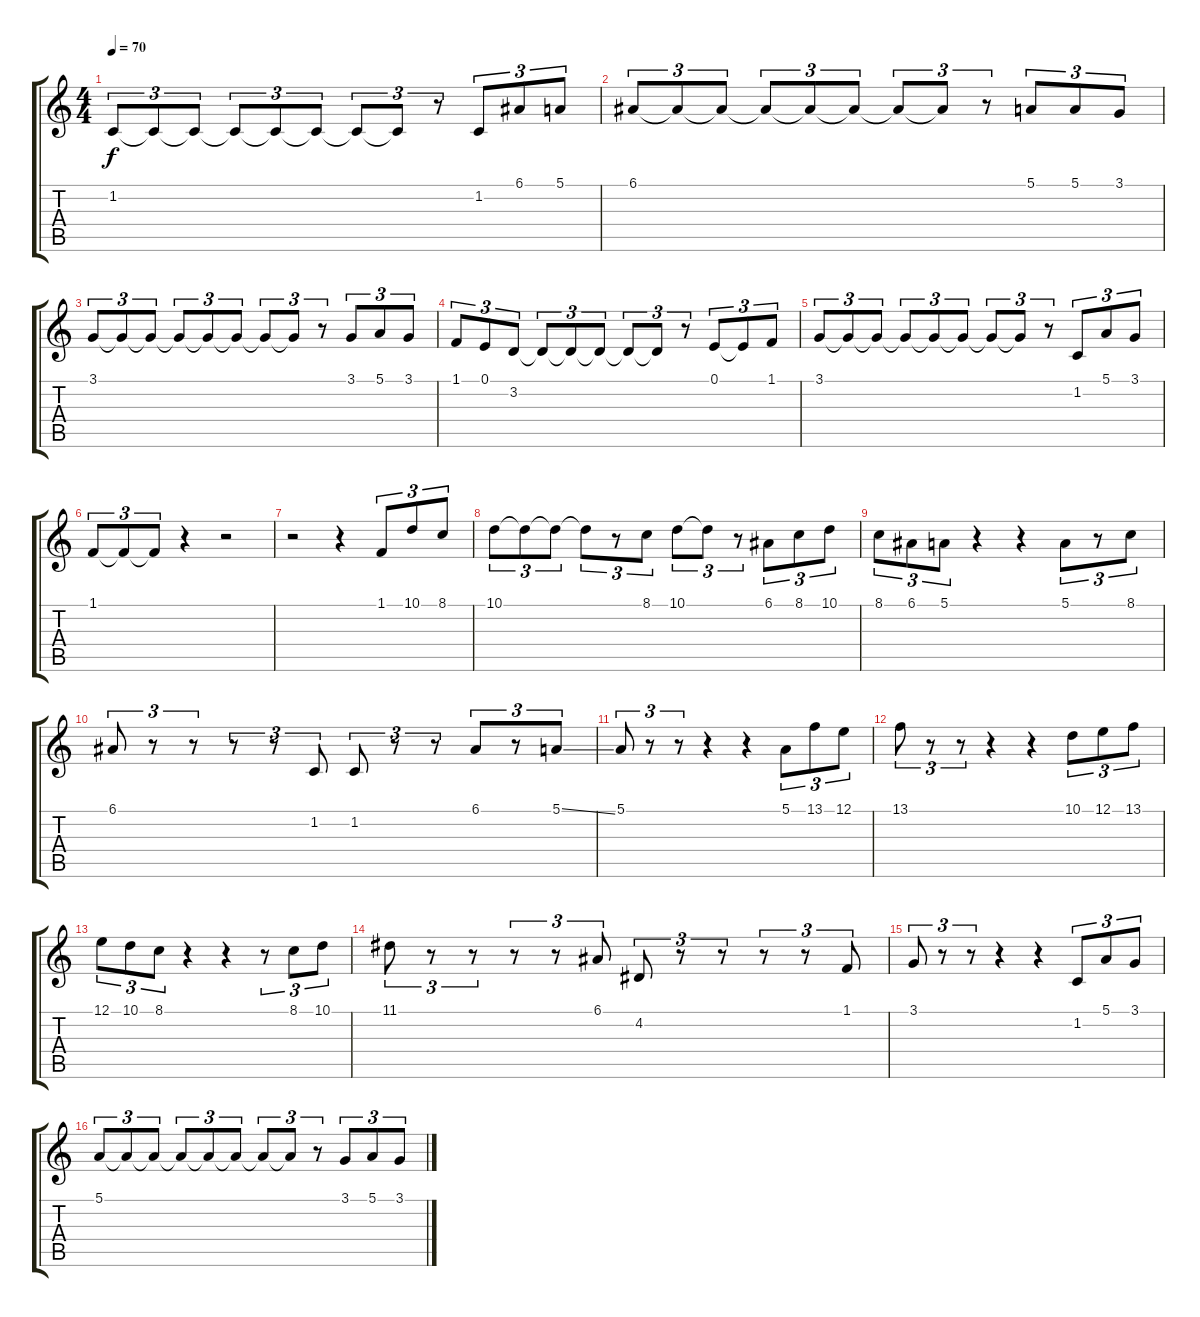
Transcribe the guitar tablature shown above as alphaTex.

\track "" {instrument acousticgrandpiano}
\staff {score tabs}
\tuning (E4 B3 G3 D3 A2 E2) {hide}
\ts (4 4)
\tempo 70
\clef g2
\ks c
1.2.8{tu (3 2) dy f} 1.2{t}.8{tu (3 2)} 1.2{t}.8{tu (3 2)} 1.2{t}.8{tu (3 2)} 1.2{t}.8{tu (3 2)} 1.2{t}.8{tu (3 2)} 1.2{t}.8{tu (3 2)} 1.2{t}.8{tu (3 2)} r.8{tu (3 2)} 1.2.8{tu (3 2)} 6.1.8{tu (3 2)} 5.1.8{tu (3 2)} |
6.1.8{tu (3 2)} 6.1{t}.8{tu (3 2)} 6.1{t}.8{tu (3 2)} 6.1{t}.8{tu (3 2)} 6.1{t}.8{tu (3 2)} 6.1{t}.8{tu (3 2)} 6.1{t}.8{tu (3 2)} 6.1{t}.8{tu (3 2)} r.8{tu (3 2)} 5.1.8{tu (3 2)} 5.1.8{tu (3 2)} 3.1.8{tu (3 2)} |
3.1.8{tu (3 2)} 3.1{t}.8{tu (3 2)} 3.1{t}.8{tu (3 2)} 3.1{t}.8{tu (3 2)} 3.1{t}.8{tu (3 2)} 3.1{t}.8{tu (3 2)} 3.1{t}.8{tu (3 2)} 3.1{t}.8{tu (3 2)} r.8{tu (3 2)} 3.1.8{tu (3 2)} 5.1.8{tu (3 2)} 3.1.8{tu (3 2)} |
1.1.8{tu (3 2)} 0.1.8{tu (3 2)} 3.2.8{tu (3 2)} 3.2{t}.8{tu (3 2)} 3.2{t}.8{tu (3 2)} 3.2{t}.8{tu (3 2)} 3.2{t}.8{tu (3 2)} 3.2{t}.8{tu (3 2)} r.8{tu (3 2)} 0.1.8{tu (3 2)} 0.1{t}.8{tu (3 2)} 1.1.8{tu (3 2)} |
3.1.8{tu (3 2)} 3.1{t}.8{tu (3 2)} 3.1{t}.8{tu (3 2)} 3.1{t}.8{tu (3 2)} 3.1{t}.8{tu (3 2)} 3.1{t}.8{tu (3 2)} 3.1{t}.8{tu (3 2)} 3.1{t}.8{tu (3 2)} r.8{tu (3 2)} 1.2.8{tu (3 2)} 5.1.8{tu (3 2)} 3.1.8{tu (3 2)} |
1.1.8{tu (3 2)} 1.1{t}.8{tu (3 2)} 1.1{t}.8{tu (3 2)} r.4 r.2 |
r.2 r.4 1.1.8{tu (3 2)} 10.1.8{tu (3 2)} 8.1.8{tu (3 2)} |
10.1.8{tu (3 2)} 10.1{t}.8{tu (3 2)} 10.1{t}.8{tu (3 2)} 10.1{t}.8{tu (3 2)} r.8{tu (3 2)} 8.1.8{tu (3 2)} 10.1.8{tu (3 2)} 10.1{t}.8{tu (3 2)} r.8{tu (3 2)} 6.1.8{tu (3 2)} 8.1.8{tu (3 2)} 10.1.8{tu (3 2)} |
8.1.8{tu (3 2)} 6.1.8{tu (3 2)} 5.1.8{tu (3 2)} r.4 r.4 5.1.8{tu (3 2)} r.8{tu (3 2)} 8.1.8{tu (3 2)} |
6.1.8{tu (3 2)} r.8{tu (3 2)} r.8{tu (3 2)} r.8{tu (3 2)} r.8{tu (3 2)} 1.2.8{tu (3 2)} 1.2.8{tu (3 2)} r.8{tu (3 2)} r.8{tu (3 2)} 6.1.8{tu (3 2)} r.8{tu (3 2)} 5.1{ss}.8{tu (3 2)} |
5.1.8{tu (3 2)} r.8{tu (3 2)} r.8{tu (3 2)} r.4 r.4 5.1.8{tu (3 2)} 13.1.8{tu (3 2)} 12.1.8{tu (3 2)} |
13.1.8{tu (3 2)} r.8{tu (3 2)} r.8{tu (3 2)} r.4 r.4 10.1.8{tu (3 2)} 12.1.8{tu (3 2)} 13.1.8{tu (3 2)} |
12.1.8{tu (3 2)} 10.1.8{tu (3 2)} 8.1.8{tu (3 2)} r.4 r.4 r.8{tu (3 2)} 8.1.8{tu (3 2)} 10.1.8{tu (3 2)} |
11.1.8{tu (3 2)} r.8{tu (3 2)} r.8{tu (3 2)} r.8{tu (3 2)} r.8{tu (3 2)} 6.1.8{tu (3 2)} 4.2.8{tu (3 2)} r.8{tu (3 2)} r.8{tu (3 2)} r.8{tu (3 2)} r.8{tu (3 2)} 1.1.8{tu (3 2)} |
3.1.8{tu (3 2)} r.8{tu (3 2)} r.8{tu (3 2)} r.4 r.4 1.2.8{tu (3 2)} 5.1.8{tu (3 2)} 3.1.8{tu (3 2)} |
5.1.8{tu (3 2)} 5.1{t}.8{tu (3 2)} 5.1{t}.8{tu (3 2)} 5.1{t}.8{tu (3 2)} 5.1{t}.8{tu (3 2)} 5.1{t}.8{tu (3 2)} 5.1{t}.8{tu (3 2)} 5.1{t}.8{tu (3 2)} r.8{tu (3 2)} 3.1.8{tu (3 2)} 5.1.8{tu (3 2)} 3.1.8{tu (3 2)}
